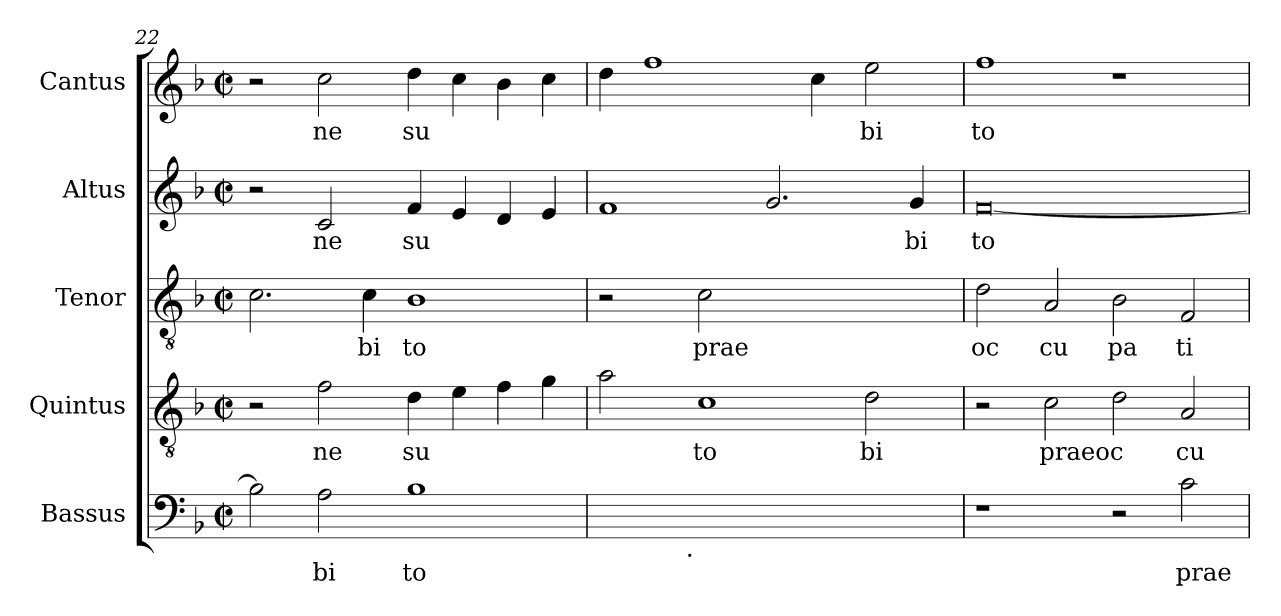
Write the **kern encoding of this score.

**kern	**text	**kern	**text	**kern	**text	**kern	**text	**kern	**text
*part5	*part5	*part4	*part4	*part3	*part3	*part2	*part2	*part1	*part1
*staff5	*staff5	*staff4	*staff4	*staff3	*staff3	*staff2	*staff2	*staff1	*staff1
*I"Bassus	*	*I"Quintus	*	*I"Tenor	*	*I"Altus	*	*I"Cantus	*
*clefF4	*	*clefGv2	*	*clefGv2	*	*clefG2	*	*clefG2	*
*k[b-]	*	*k[b-]	*	*k[b-]	*	*k[b-]	*	*k[b-]	*
*F:	*	*F:	*	*F:	*	*F:	*	*F:	*
*M2/2	*	*M2/2	*	*M2/2	*	*M2/2	*	*M2/2	*
*met(c|)	*	*met(c|)	*	*met(c|)	*	*met(c|)	*	*met(c|)	*
=22	=22	=22	=22	=22	=22	=22	=22	=22	=22
2B-\]	.	2r	.	2.c\	.	2r	.	2r	.
!	!LO:LY:b:cj	!	!LO:LY:b:cj	!	!	!	!LO:LY:b:cj	!	!LO:LY:b:cj
2A\	bi	2f\	ne	.	.	2c/	ne	2cc\	ne
!	!	!	!	!	!LO:LY:b:cj	!	!	!	!
.	.	.	.	4c\	bi	.	.	.	.
!	!LO:LY:b:cj	!	!LO:LY:b:cj	!	!LO:LY:b:cj	!	!LO:LY:b:cj	!	!LO:LY:b:cj
1B-	to	4d\	su	1B-	to	4f/	su	4dd\	su
.	.	4e\	.	.	.	4e/	.	4cc\	.
.	.	4f\	.	.	.	4d/	.	4b-\	.
.	.	4g\	.	.	.	4e/	.	4cc\	.
=23	=23	=23	=23	=23	=23	=23	=23	=23	=23
4...ryy	.	2a\	.	2r	.	1f	.	4dd\	.
.	.	.	.	.	.	.	.	1ff	.
!LO:TX:b:t=.	!	!	!	!	!	!	!	!	!
1ryy	.	.	.	.	.	.	.	.	.
!	!	!	!LO:LY:b:cj	!	!LO:LY:b:cj	!	!	!	!
.	.	1c	to	2c\	prae	.	.	.	.
.	.	.	.	1ryy	.	2.g/	.	.	.
.	.	.	.	.	.	.	.	4cc\	.
2ryy	.	.	.	.	.	.	.	.	.
!	!	!	!LO:LY:b:cj	!	!	!	!	!	!LO:LY:b:cj
.	.	2d\	bi	.	.	.	.	2ee\	bi
!	!	!	!	!	!	!	!LO:LY:b:cj	!	!
.	.	.	.	.	.	4g/	bi	.	.
32ryy	.	.	.	.	.	.	.	.	.
!!LO:LB:g=z
=24	=24	=24	=24	=24	=24	=24	=24	=24	=24
!	!	!	!	!	!LO:LY:b:cj	!	!LO:LY:b:cj	!	!LO:LY:b:cj
1r	.	2r	.	2d\	oc	[<0f	to	1ff	to
!	!	!	!LO:LY:b:cj	!	!LO:LY:b:cj	!	!	!	!
.	.	2c\	praeoc	2A/	cu	.	.	.	.
!	!	!	!	!	!LO:LY:b:cj	!	!	!	!
2r	.	2d\	.	2B-\	pa	.	.	1r	.
!	!LO:LY:b:cj	!	!LO:LY:b:cj	!	!LO:LY:b:cj	!	!	!	!
2c\	prae	2A/	cu	2F/	ti	.	.	.	.
=	=	=	=	=	=	=	=	=	=
*-	*-	*-	*-	*-	*-	*-	*-	*-	*-
